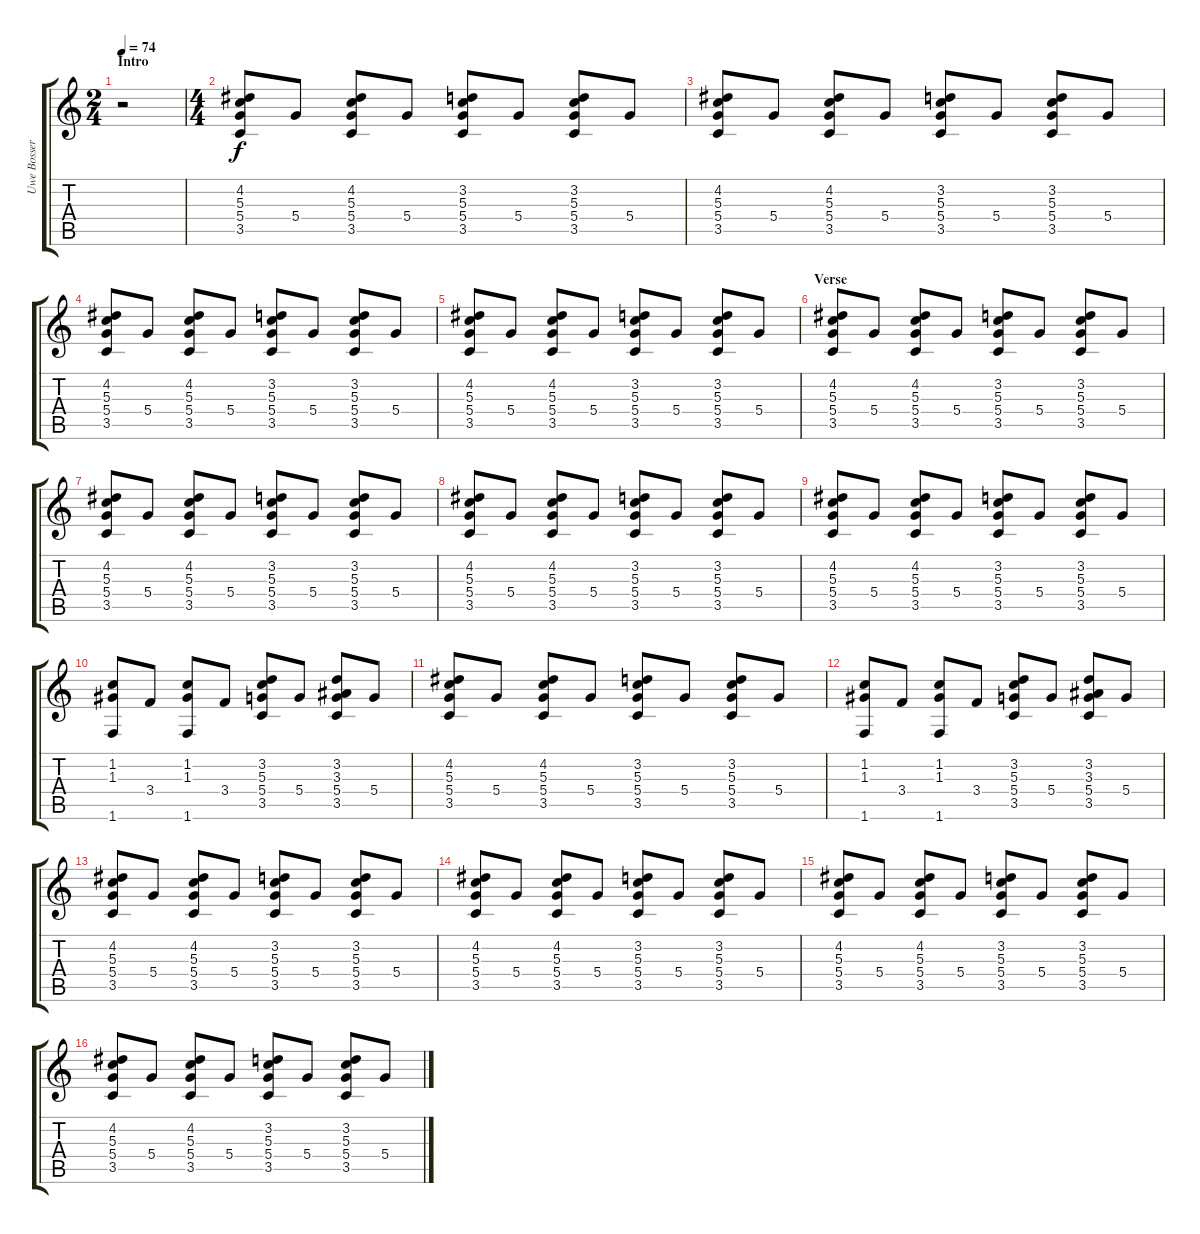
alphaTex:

\track ("Uwe Bossert" "Uwe Bosser") {instrument acousticguitarsteel}
\staff {score tabs}
\tuning (E4 B3 G3 D3 A2 E2) {hide}
\ts (2 4)
\section ("" "Intro")
\tempo 74
\clef g2
\ks c
r.2{dy f instrument acousticguitarsteel} |
\ts (4 4)
(4.2 5.3 5.4 3.5).8 5.4.8 (4.2 5.3 5.4 3.5).8 5.4.8 (3.2 5.3 5.4 3.5).8 5.4.8 (3.2 5.3 5.4 3.5).8 5.4.8 |
(4.2 5.3 5.4 3.5).8 5.4.8 (4.2 5.3 5.4 3.5).8 5.4.8 (3.2 5.3 5.4 3.5).8 5.4.8 (3.2 5.3 5.4 3.5).8 5.4.8 |
(4.2 5.3 5.4 3.5).8 5.4.8 (4.2 5.3 5.4 3.5).8 5.4.8 (3.2 5.3 5.4 3.5).8 5.4.8 (3.2 5.3 5.4 3.5).8 5.4.8 |
(4.2 5.3 5.4 3.5).8 5.4.8 (4.2 5.3 5.4 3.5).8 5.4.8 (3.2 5.3 5.4 3.5).8 5.4.8 (3.2 5.3 5.4 3.5).8 5.4.8 |
\section ("" "Verse")
(4.2 5.3 5.4 3.5).8 5.4.8 (4.2 5.3 5.4 3.5).8 5.4.8 (3.2 5.3 5.4 3.5).8 5.4.8 (3.2 5.3 5.4 3.5).8 5.4.8 |
(4.2 5.3 5.4 3.5).8 5.4.8 (4.2 5.3 5.4 3.5).8 5.4.8 (3.2 5.3 5.4 3.5).8 5.4.8 (3.2 5.3 5.4 3.5).8 5.4.8 |
(4.2 5.3 5.4 3.5).8 5.4.8 (4.2 5.3 5.4 3.5).8 5.4.8 (3.2 5.3 5.4 3.5).8 5.4.8 (3.2 5.3 5.4 3.5).8 5.4.8 |
(4.2 5.3 5.4 3.5).8 5.4.8 (4.2 5.3 5.4 3.5).8 5.4.8 (3.2 5.3 5.4 3.5).8 5.4.8 (3.2 5.3 5.4 3.5).8 5.4.8 |
(1.2 1.3 1.6).8 3.4.8 (1.2 1.3 1.6).8 3.4.8 (3.2 5.3 5.4 3.5).8 5.4.8 (3.2 3.3 5.4 3.5).8 5.4.8 |
(4.2 5.3 5.4 3.5).8 5.4.8 (4.2 5.3 5.4 3.5).8 5.4.8 (3.2 5.3 5.4 3.5).8 5.4.8 (3.2 5.3 5.4 3.5).8 5.4.8 |
(1.2 1.3 1.6).8 3.4.8 (1.2 1.3 1.6).8 3.4.8 (3.2 5.3 5.4 3.5).8 5.4.8 (3.2 3.3 5.4 3.5).8 5.4.8 |
(4.2 5.3 5.4 3.5).8 5.4.8 (4.2 5.3 5.4 3.5).8 5.4.8 (3.2 5.3 5.4 3.5).8 5.4.8 (3.2 5.3 5.4 3.5).8 5.4.8 |
(4.2 5.3 5.4 3.5).8 5.4.8 (4.2 5.3 5.4 3.5).8 5.4.8 (3.2 5.3 5.4 3.5).8 5.4.8 (3.2 5.3 5.4 3.5).8 5.4.8 |
(4.2 5.3 5.4 3.5).8 5.4.8 (4.2 5.3 5.4 3.5).8 5.4.8 (3.2 5.3 5.4 3.5).8 5.4.8 (3.2 5.3 5.4 3.5).8 5.4.8 |
(4.2 5.3 5.4 3.5).8 5.4.8 (4.2 5.3 5.4 3.5).8 5.4.8 (3.2 5.3 5.4 3.5).8 5.4.8 (3.2 5.3 5.4 3.5).8 5.4.8
